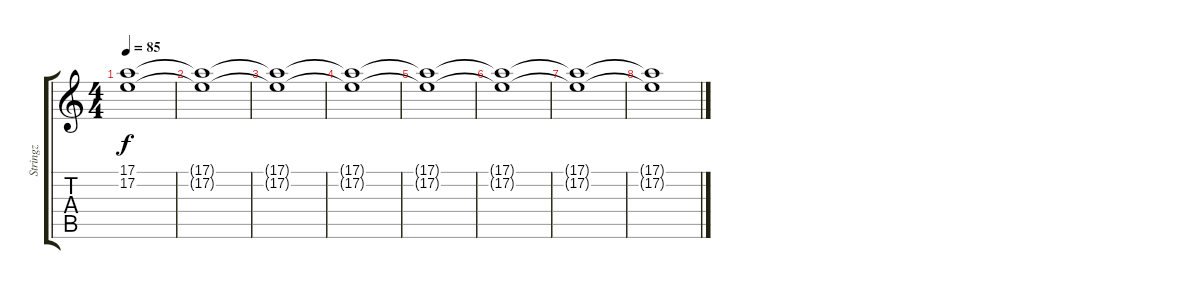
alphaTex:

\track ("Stringz" "Stringz") {instrument stringensemble1}
\staff {score tabs}
\tuning (E4 B3 G3 D3 A2 E2) {hide}
\ts (4 4)
\tempo 85
\clef g2
\ks c
(17.1{t} 17.2{t}).1{dy f} |
(17.1{t} 17.2{t}).1 |
(17.1{t} 17.2{t}).1 |
(17.1{t} 17.2{t}).1 |
(17.1{t} 17.2{t}).1 |
(17.1{t} 17.2{t}).1 |
(17.1{t} 17.2{t}).1 |
(17.1{t} 17.2{t}).1
